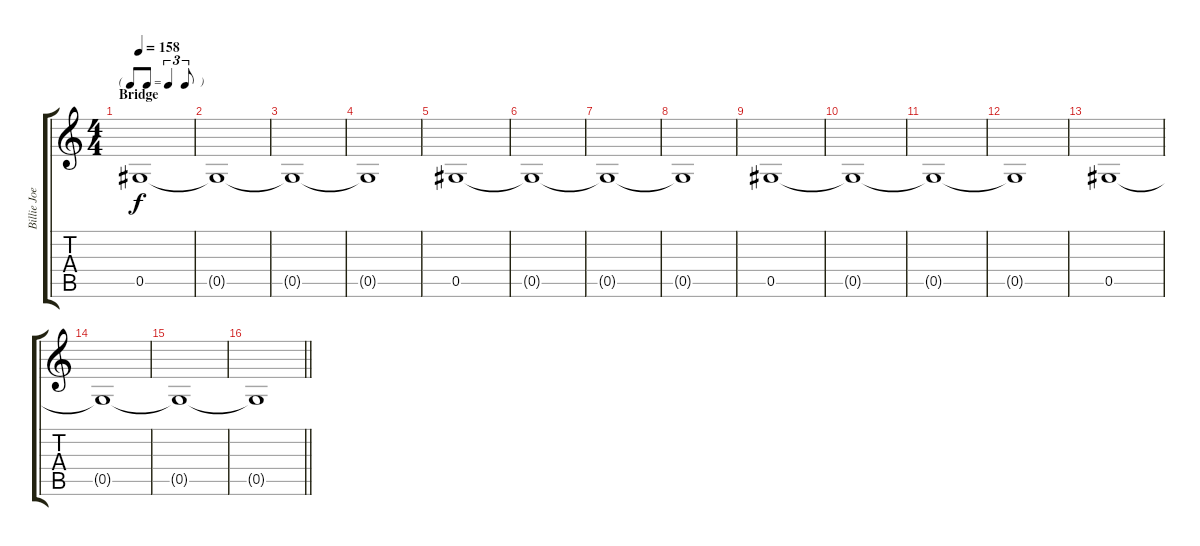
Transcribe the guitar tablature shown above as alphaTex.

\track ("Billie Joe" "Billie Joe") {instrument distortionguitar}
\staff {score tabs}
\tuning (Eb4 Bb3 Gb3 Db3 Ab2 Eb2) {hide}
\ts (4 4)
\tf triplet8th
\section ("" "Bridge")
\tempo 158
\clef g2
\ks c
0.5.1{dy f} |
0.5{t}.1 |
0.5{t}.1 |
0.5{t}.1 |
0.5.1 |
0.5{t}.1 |
0.5{t}.1 |
0.5{t}.1 |
0.5.1 |
0.5{t}.1 |
0.5{t}.1 |
0.5{t}.1 |
0.5.1 |
0.5{t}.1 |
0.5{t}.1 |
\barLineRight lightlight
0.5{t}.1
